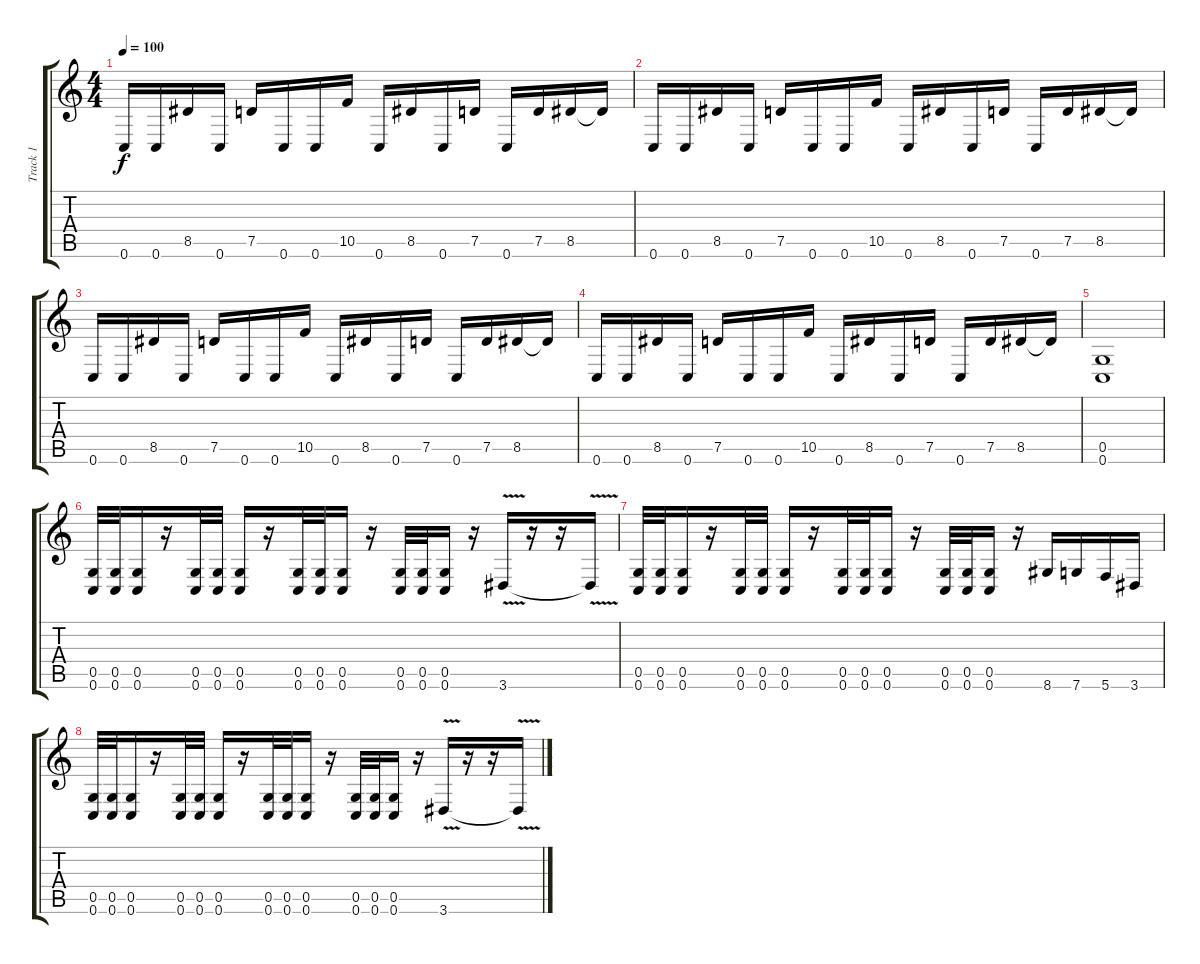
\track ("Track 1" "Track 1") {instrument distortionguitar}
\staff {score tabs}
\tuning (D4 A3 F3 C3 G2 C2) {hide}
\ts (4 4)
\tempo 100
\clef g2
\ks c
0.6.16{dy f} 0.6.16 8.5.16 0.6.16 7.5.16 0.6.16 0.6.16 10.5.16 0.6.16 8.5.16 0.6.16 7.5.16 0.6.16 7.5.16 8.5.16 8.5{t}.16 |
0.6.16 0.6.16 8.5.16 0.6.16 7.5.16 0.6.16 0.6.16 10.5.16 0.6.16 8.5.16 0.6.16 7.5.16 0.6.16 7.5.16 8.5.16 8.5{t}.16 |
0.6.16 0.6.16 8.5.16 0.6.16 7.5.16 0.6.16 0.6.16 10.5.16 0.6.16 8.5.16 0.6.16 7.5.16 0.6.16 7.5.16 8.5.16 8.5{t}.16 |
0.6.16 0.6.16 8.5.16 0.6.16 7.5.16 0.6.16 0.6.16 10.5.16 0.6.16 8.5.16 0.6.16 7.5.16 0.6.16 7.5.16 8.5.16 8.5{t}.16 |
(0.5 0.6).1 |
(0.5 0.6).32 (0.5 0.6).32 (0.5 0.6).16 r.16 (0.5 0.6).32 (0.5 0.6).32 (0.5 0.6).16 r.16 (0.5 0.6).32 (0.5 0.6).32 (0.5 0.6).16 r.16 (0.5 0.6).32 (0.5 0.6).32 (0.5 0.6).16 r.16 3.6{v}.16 r.16 r.16 3.6{t}.16 |
(0.5 0.6).32 (0.5 0.6).32 (0.5 0.6).16 r.16 (0.5 0.6).32 (0.5 0.6).32 (0.5 0.6).16 r.16 (0.5 0.6).32 (0.5 0.6).32 (0.5 0.6).16 r.16 (0.5 0.6).32 (0.5 0.6).32 (0.5 0.6).16 r.16 8.6.16 7.6.16 5.6.16 3.6.16 |
(0.5 0.6).32 (0.5 0.6).32 (0.5 0.6).16 r.16 (0.5 0.6).32 (0.5 0.6).32 (0.5 0.6).16 r.16 (0.5 0.6).32 (0.5 0.6).32 (0.5 0.6).16 r.16 (0.5 0.6).32 (0.5 0.6).32 (0.5 0.6).16 r.16 3.6{v}.16 r.16 r.16 3.6{t}.16
